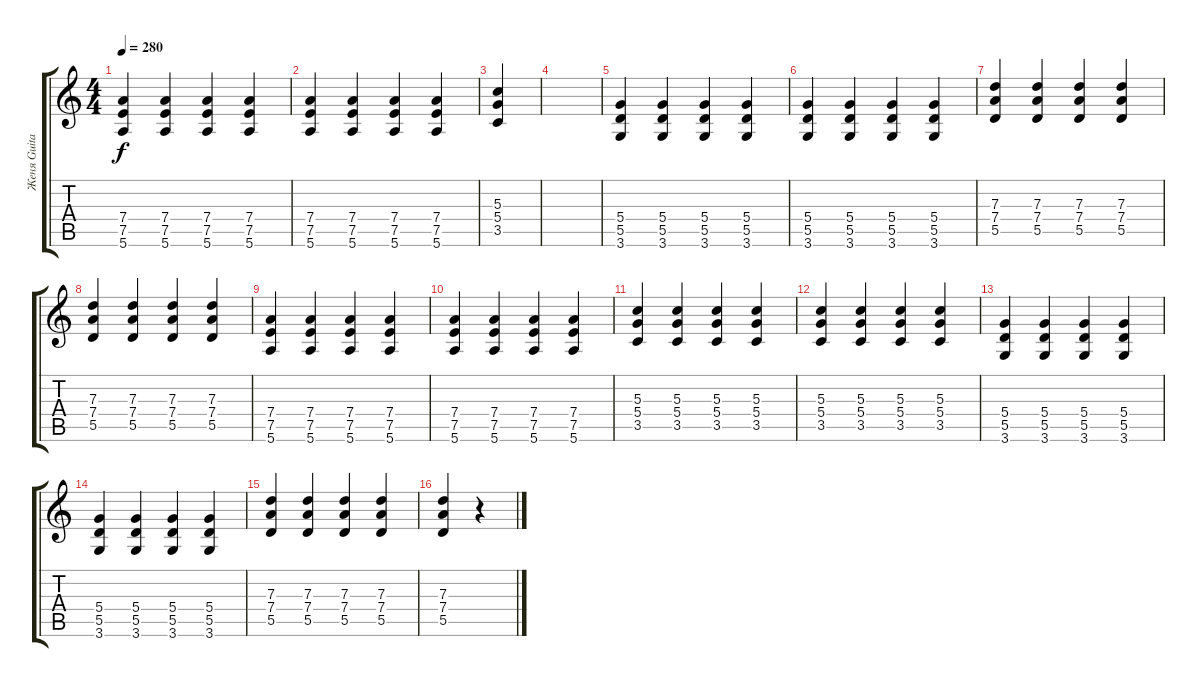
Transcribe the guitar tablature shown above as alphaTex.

\track ("Женя Guitar" "Женя Guita") {instrument overdrivenguitar}
\staff {score tabs}
\tuning (E4 B3 G3 D3 A2 E2) {hide}
\ts (4 4)
\tempo 280
\clef g2
\ks c
(7.4 7.5 5.6).4{dy f} (7.4 7.5 5.6).4 (7.4 7.5 5.6).4 (7.4 7.5 5.6).4 |
(7.4 7.5 5.6).4 (7.4 7.5 5.6).4 (7.4 7.5 5.6).4 (7.4 7.5 5.6).4 |
(5.3 5.4 3.5).4 |
|
(5.4 5.5 3.6).4 (5.4 5.5 3.6).4 (5.4 5.5 3.6).4 (5.4 5.5 3.6).4 |
(5.4 5.5 3.6).4 (5.4 5.5 3.6).4 (5.4 5.5 3.6).4 (5.4 5.5 3.6).4 |
(7.3 7.4 5.5).4 (7.3 7.4 5.5).4 (7.3 7.4 5.5).4 (7.3 7.4 5.5).4 |
(7.3 7.4 5.5).4 (7.3 7.4 5.5).4 (7.3 7.4 5.5).4 (7.3 7.4 5.5).4 |
(7.4 7.5 5.6).4 (7.4 7.5 5.6).4 (7.4 7.5 5.6).4 (7.4 7.5 5.6).4 |
(7.4 7.5 5.6).4 (7.4 7.5 5.6).4 (7.4 7.5 5.6).4 (7.4 7.5 5.6).4 |
(5.3 5.4 3.5).4 (5.3 5.4 3.5).4 (5.3 5.4 3.5).4 (5.3 5.4 3.5).4 |
(5.3 5.4 3.5).4 (5.3 5.4 3.5).4 (5.3 5.4 3.5).4 (5.3 5.4 3.5).4 |
(5.4 5.5 3.6).4 (5.4 5.5 3.6).4 (5.4 5.5 3.6).4 (5.4 5.5 3.6).4 |
(5.4 5.5 3.6).4 (5.4 5.5 3.6).4 (5.4 5.5 3.6).4 (5.4 5.5 3.6).4 |
(7.3 7.4 5.5).4 (7.3 7.4 5.5).4 (7.3 7.4 5.5).4 (7.3 7.4 5.5).4 |
(7.3 7.4 5.5).4 r.4
